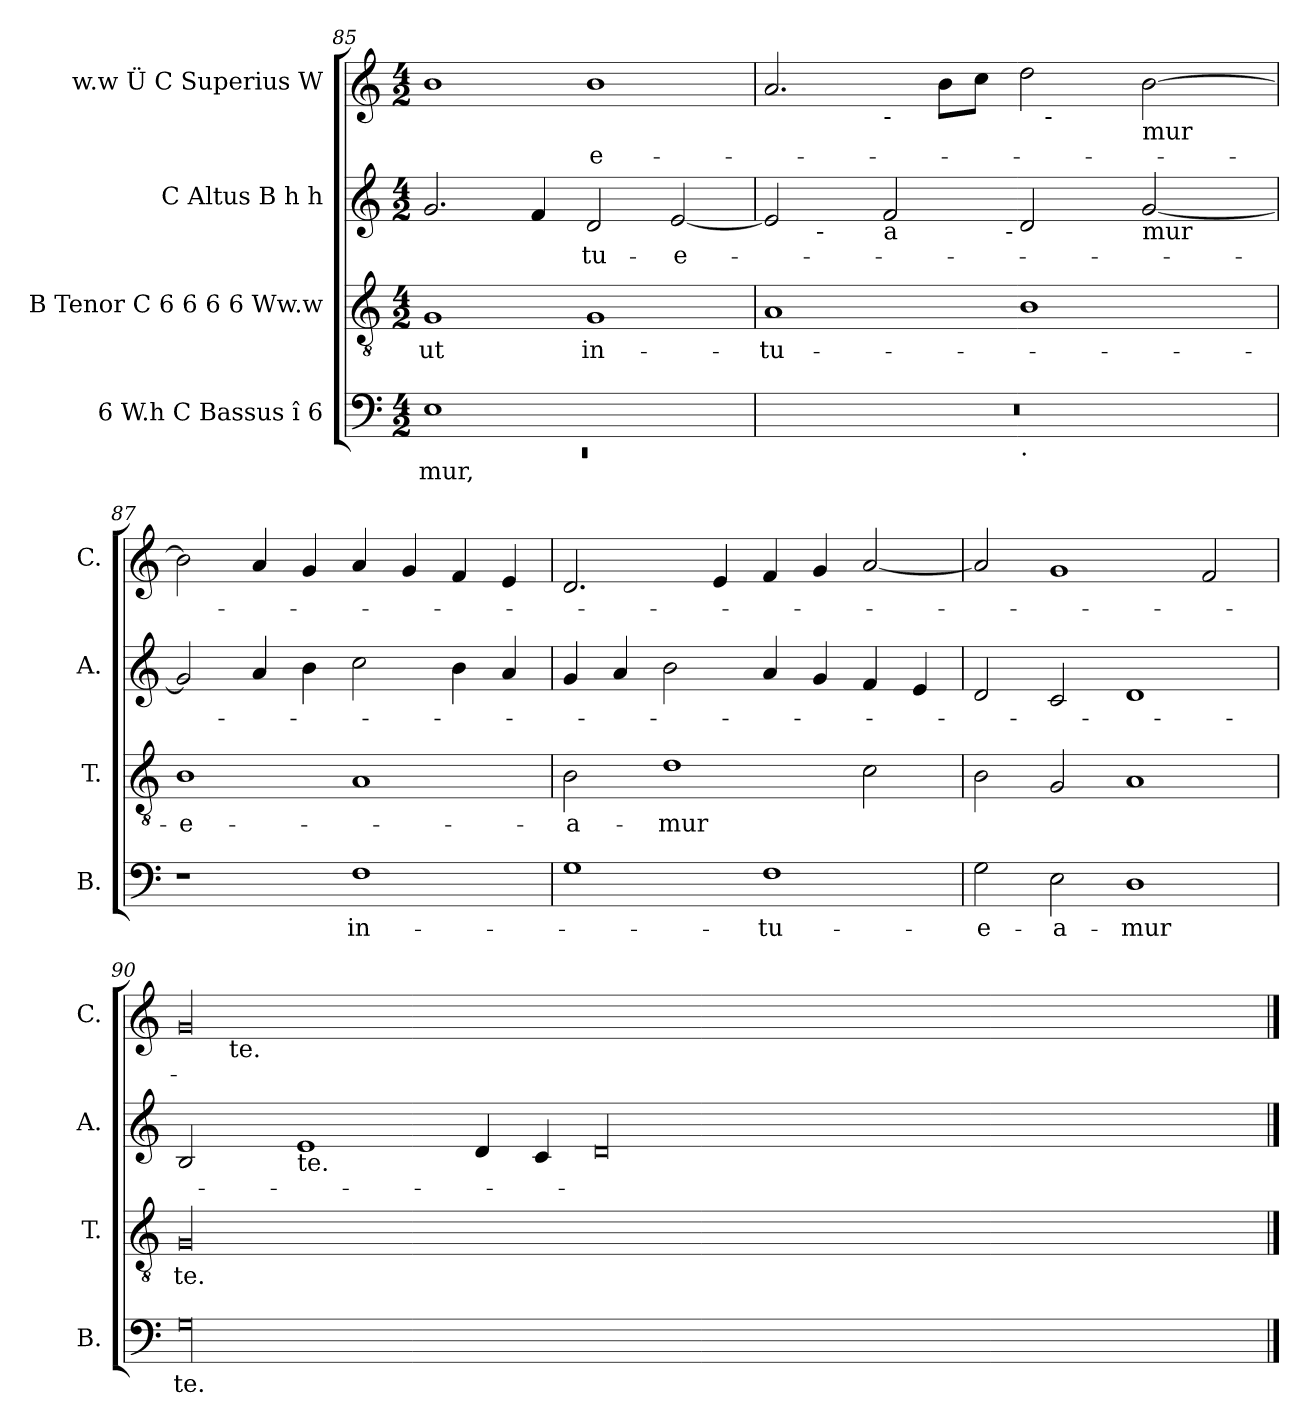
**kern	**text	**kern	**text	**kern	**text	**kern	**text
*part4	*part4	*part3	*part3	*part2	*part2	*part1	*part1
*staff4	*staff4	*staff3	*staff3	*staff2	*staff2	*staff1	*staff1
*I"6 W.h C Bassus î 6	*	*I"B Tenor C 6 6 6 6 Ww.w	*	*I"C Altus B h h	*	*I"w.w Ü C Superius W	*
*I'B.	*	*I'T.	*	*I'A.	*	*I'C.	*
*clefF4	*	*clefGv2	*	*clefG2	*	*clefG2	*
*k[]	*	*k[]	*	*k[]	*	*k[]	*
*C:	*	*C:	*	*C:	*	*C:	*
*M4/2	*	*M4/2	*	*M4/2	*	*M4/2	*
=85	=85	=85	=85	=85	=85	=85	=85
*^	*	*	*	*	*	*	*
!	!LO:N:vis=1	!LO:LY:b	!	!LO:LY:b	!	!	!	!
1E	0rEE	-mur,	1G	ut	2.g/	.	1b	.
.	.	.	.	.	4f/	.	.	.
!	!	!	!	!LO:LY:b	!	!LO:LY:b	!	!LO:LY:b:rj
1ryy	.	.	1G	in-	2d/	-tu-	1b	-e-
!	!	!	!	!	!	!LO:LY:b:rj	!	!
.	.	.	.	.	[<2e/	-e-	.	.
!!LO:LB:g=z
=86	=86	=86	=86	=86	=86	=86	=86	=86
!	!	!	!	!	!	!	!LO:TX:b:t=a	!
!	!	!	!	!LO:LY:b	!	!	!	!
*	*	*	*	*	*^	*	*^	*
*	*	*	*	*	*	*^	*	*	*^	*
0r	1ryy	.	1A	-tu-	2e/]	8ryy	2ryy	.	2.a/	2ryy	1ryy	.
.	.	.	.	.	.	32ryy	.	.	.	.	.	.
!	!	!	!	!	!	!LO:TX:b:t=-	!	!	!	!	!	!
.	.	.	.	.	.	1ryy	.	.	.	.	.	.
!	!	!	!	!	!	!	!	!	!	!LO:TX:b:t=-	!	!
!	!	!	!	!	!LO:TX:b:t=a	!	!	!	!	!	!	!
.	.	.	.	.	2f/	.	4...ryy	.	.	1.ryy	.	.
.	.	.	.	.	.	.	.	.	8b\L	.	.	.
.	.	.	.	.	.	.	.	.	8cc\J	.	.	.
!	!	!	!	!	!	!	!LO:TX:b:t=-	!	!	!	!	!
.	.	.	.	.	.	.	1ryy	.	.	.	.	.
!	!LO:TX:b:t=.	!	!	!	!	!	!	!	!	!	!	!
.	1ryy	.	1B	.	2d/	.	.	.	2dd\	.	16ryy	.
!	!	!	!	!	!	!	!	!	!	!	!LO:TX:b:t=-	!
.	.	.	.	.	.	.	.	.	.	.	2...ryy	.
.	.	.	.	.	.	2ryy	.	.	.	.	.	.
!	!	!	!	!	!	!	!	!	!LO:TX:b:t=mur	!	!	!
!	!	!	!	!	!LO:TX:b:t=mur	!	!	!	!	!	!	!
.	.	.	.	.	[<2g/	.	.	.	[>2b\	.	.	.
.	.	.	.	.	.	4ryy	.	.	.	.	.	.
.	.	.	.	.	.	16.ryy	.	.	.	.	.	.
.	.	.	.	.	.	.	32ryy	.	.	.	.	.
=87	=87	=87	=87	=87	=87	=87	=87	=87	=87	=87	=87	=87
!	!	!	!	!LO:LY:b:rj	!	!	!	!	!	!	!	!
*	*	*	*	*	*v	*v	*v	*	*	*	*	*
*v	*v	*	*	*	*	*	*v	*v	*v	*
1r	.	1B	-e-	2g/]	.	2b\]	.
.	.	.	.	4a/	.	4a/	.
.	.	.	.	4b\	.	4g/	.
!	!LO:LY:b	!	!	!	!	!	!
1F	in-	1A	.	2cc\	.	4a/	.
.	.	.	.	.	.	4g/	.
.	.	.	.	4b\	.	4f/	.
.	.	.	.	4a/	.	4e/	.
=88	=88	=88	=88	=88	=88	=88	=88
!	!	!	!LO:LY:b	!	!	!	!
1G	.	2B\	-a-	4g/	.	2.d/	.
.	.	.	.	4a/	.	.	.
!	!	!	!LO:LY:b	!	!	!	!
.	.	1d	-mur	2b\	.	.	.
.	.	.	.	.	.	4e/	.
!	!LO:LY:b	!	!	!	!	!	!
1F	-tu-	.	.	4a/	.	4f/	.
.	.	.	.	4g/	.	4g/	.
.	.	2c\	.	4f/	.	[<2a/	.
.	.	.	.	4e/	.	.	.
=89	=89	=89	=89	=89	=89	=89	=89
!	!LO:LY:b	!	!	!	!	!	!
2G\	-e-	2B\	.	2d/	.	2a/]	.
!	!LO:LY:b	!	!	!	!	!	!
2E\	-a-	2G/	.	2c/	.	1g	.
!	!LO:LY:b	!	!	!	!	!	!
1D	-mur	1A	.	1d	.	.	.
.	.	.	.	.	.	2f/	.
=90	=90	=90	=90	=90	=90	=90	=90
!	!LO:LY:b	!	!LO:LY:b	!	!	!	!
*	*	*	*	*	*	*^	*
00G	te.	00G	te.	2B/	.	00g	8.ryy	.
!	!	!	!	!	!	!	!LO:TX:b:t=te.	!
.	.	.	.	.	.	.	1ryy	.
!	!	!	!	!LO:TX:b:t=te.	!	!	!	!
.	.	.	.	1e	.	.	.	.
.	.	.	.	.	.	.	1ryy	.
.	.	.	.	4d/	.	.	.	.
.	.	.	.	4c/	.	.	.	.
.	.	.	.	00d	.	.	.	.
.	.	.	.	.	.	.	1ryy	.
.	.	.	.	.	.	.	1ryy	.
0ryy	.	0ryy	.	.	.	0ryy	.	.
.	.	.	.	.	.	.	1ryy	.
.	.	.	.	.	.	.	2ryy	.
.	.	.	.	.	.	.	4ryy	.
.	.	.	.	.	.	.	16ryy	.
*	*	*	*	*	*	*v	*v	*
==	==	==	==	==	==	==	==
*-	*-	*-	*-	*-	*-	*-	*-
